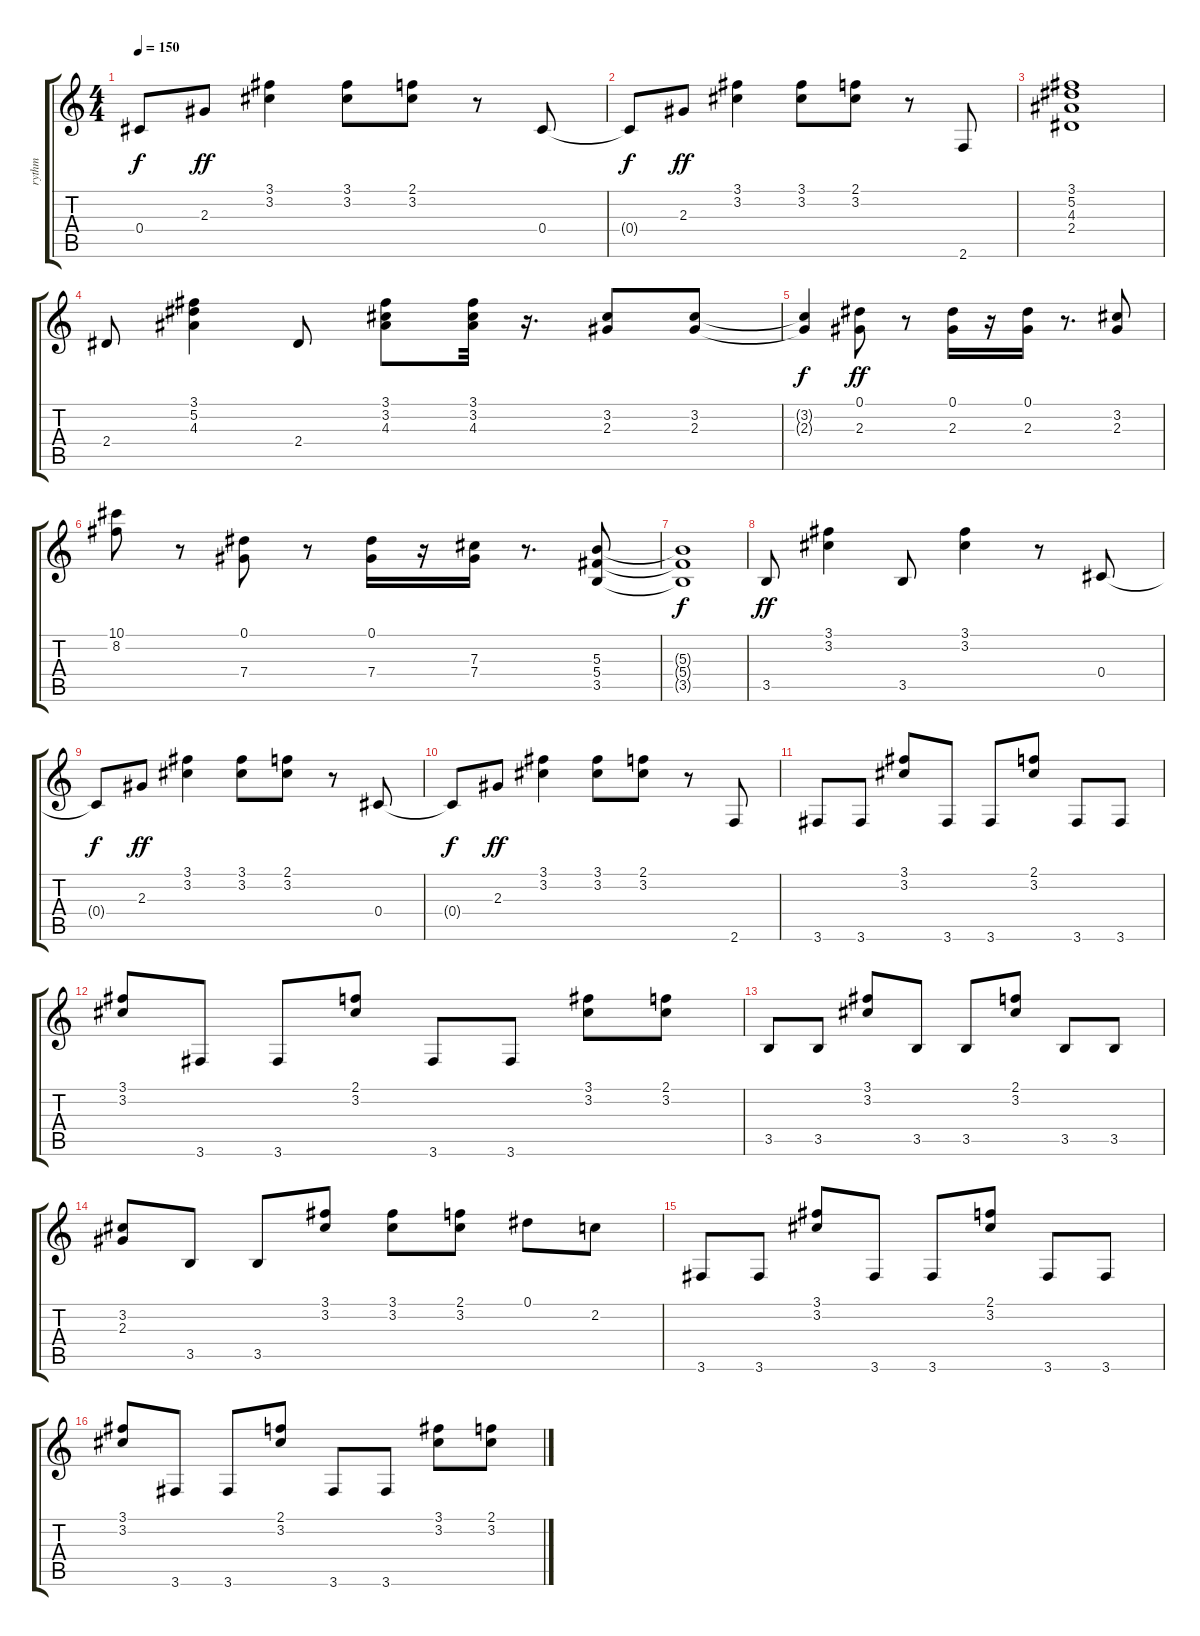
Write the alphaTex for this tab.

\track ("rythm" "rythm") {instrument distortionguitar}
\staff {score tabs}
\tuning (Eb4 Bb3 Gb3 Db3 Ab2 Eb2) {hide}
\ts (4 4)
\tempo 150
\clef g2
\ks c
0.4{t}.8{dy f} 2.3.8{dy ff} (3.1 3.2).4 (3.1 3.2).8 (2.1 3.2).8 r.8 0.4.8 |
0.4{t}.8{dy f} 2.3.8{dy ff} (3.1 3.2).4 (3.1 3.2).8 (2.1 3.2).8 r.8 2.6.8 |
(3.1 5.2 4.3 2.4).1 |
2.4.8 (3.1 5.2 4.3).4 2.4.8 (3.1 3.2 4.3).8 (3.1 3.2 4.3).32 r.16{d} (3.2 2.3).8 (3.2 2.3).8 |
(3.2{t} 2.3{t}).4{dy f} (0.1 2.3).8{dy ff} r.8 (0.1 2.3).16 r.16 (0.1 2.3).16 r.8{d} (3.2 2.3).8 |
(10.1 8.2).8 r.8 (0.1 7.4).8 r.8 (0.1 7.4).16 r.16 (7.3 7.4).16 r.8{d} (5.3 5.4 3.5).8 |
(5.3{t} 5.4{t} 3.5{t}).1{dy f} |
3.5.8{dy ff} (3.1 3.2).4 3.5.8 (3.1 3.2).4 r.8 0.4.8 |
0.4{t}.8{dy f} 2.3.8{dy ff} (3.1 3.2).4 (3.1 3.2).8 (2.1 3.2).8 r.8 0.4.8 |
0.4{t}.8{dy f} 2.3.8{dy ff} (3.1 3.2).4 (3.1 3.2).8 (2.1 3.2).8 r.8 2.6.8 |
3.6.8 3.6.8 (3.1 3.2).8 3.6.8 3.6.8 (2.1 3.2).8 3.6.8 3.6.8 |
(3.1 3.2).8 3.6.8 3.6.8 (2.1 3.2).8 3.6.8 3.6.8 (3.1 3.2).8 (2.1 3.2).8 |
3.5.8 3.5.8 (3.1 3.2).8 3.5.8 3.5.8 (2.1 3.2).8 3.5.8 3.5.8 |
(3.2 2.3).8 3.5.8 3.5.8 (3.1 3.2).8 (3.1 3.2).8 (2.1 3.2).8 0.1.8 2.2.8 |
3.6.8 3.6.8 (3.1 3.2).8 3.6.8 3.6.8 (2.1 3.2).8 3.6.8 3.6.8 |
(3.1 3.2).8 3.6.8 3.6.8 (2.1 3.2).8 3.6.8 3.6.8 (3.1 3.2).8 (2.1 3.2).8
